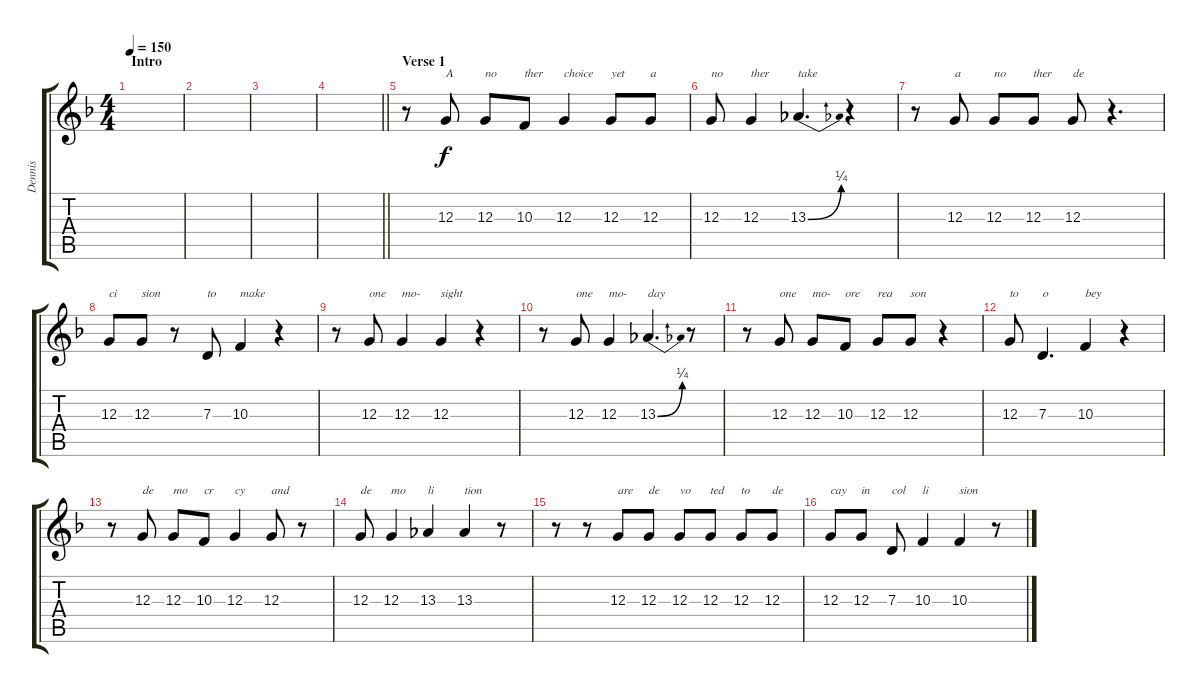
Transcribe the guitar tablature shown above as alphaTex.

\track ("Dennis" "Dennis") {instrument tenorsax}
\staff {score tabs}
\tuning (E4 B3 G3 D3 A2 E2) {hide}
\ts (4 4)
\section ("" "Intro")
\tempo 150
\clef g2
\ks dminor
|
|
|
\barLineRight lightlight
|
\section ("" "Verse 1")
r.8 12.3.8{txt "A"} 12.3.8{txt "no"} 10.3.8{txt "ther"} 12.3.4{txt "choice"} 12.3.8{txt "yet"} 12.3.8{txt "a"} |
12.3.8{txt "no"} 12.3.4{txt "ther"} 13.3{be (bend 0 0 60 1)}.4{d txt "take"} r.4 |
r.8 12.3.8{txt "a"} 12.3.8{txt "no"} 12.3.8{txt "ther"} 12.3.8{txt "de"} r.4{d} |
12.3.8{txt "ci"} 12.3.8{txt "sion"} r.8 7.3.8{txt "to"} 10.3.4{txt "make"} r.4 |
r.8 12.3.8{txt "one"} 12.3.4{txt "mo-"} 12.3.4{txt "sight"} r.4 |
r.8 12.3.8{txt "one"} 12.3.4{txt "mo-"} 13.3{be (bend 0 0 60 1)}.4{d txt "day"} r.8 |
r.8 12.3.8{txt "one"} 12.3.8{txt "mo-"} 10.3.8{txt "ore"} 12.3.8{txt "rea"} 12.3.8{txt "son"} r.4 |
12.3.8{txt "to"} 7.3.4{d txt "o"} 10.3.4{txt "bey"} r.4 |
r.8 12.3.8{txt "de"} 12.3.8{txt "mo"} 10.3.8{txt "cr"} 12.3.4{txt "cy"} 12.3.8{txt "and"} r.8 |
12.3.8{txt "de"} 12.3.4{txt "mo"} 13.3.4{txt "li"} 13.3.4{txt "tion"} r.8 |
r.8 r.8 12.3.8{txt "are"} 12.3.8{txt "de"} 12.3.8{txt "vo"} 12.3.8{txt "ted"} 12.3.8{txt "to"} 12.3.8{txt "de"} |
12.3.8{txt "cay"} 12.3.8{txt "in"} 7.3.8{txt "col"} 10.3.4{txt "li"} 10.3.4{txt "sion"} r.8
